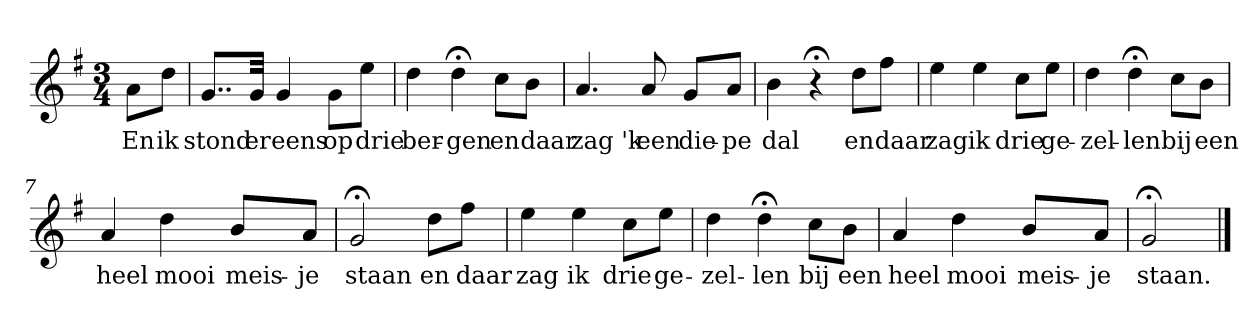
**kern	**text
*part1	*part1
*staff1	*staff1
*k[f#]	*
*G:	*
*M3/4	*
*MM120	*
=	=
8aL	En
8ddJ	ik
=1	=1
8..gL	stond
32gJkk	er
4g	eens
8gL	op
8eeJ	drie
=2	=2
4dd	ber-
4dd;<	-gen
8ccL	en
8bJ	daar
=3	=3
4.a	zag 'k
8a	een
8gL	die-
8aJ	-pe
=4	=4
4b	dal
4r;<	.
8ddL	en
8ff#J	daar
=5	=5
4ee	zag
4ee	ik
8ccL	drie
8eeJ	ge-
=6	=6
4dd	-zel-
4dd;<	-len
8ccL	bij
8bJ	een
=7	=7
4a	heel
4dd	mooi
8bL	meis-
8aJ	-je
=8	=8
2g;<	staan
8ddL	en
8ff#J	daar
=9	=9
4ee	zag
4ee	ik
8ccL	drie
8eeJ	ge-
=10	=10
4dd	-zel-
4dd;<	-len
8ccL	bij
8bJ	een
=11	=11
4a	heel
4dd	mooi
8bL	meis-
8aJ	-je
=12	=12
2g;<	staan.
==	==
*-	*-
